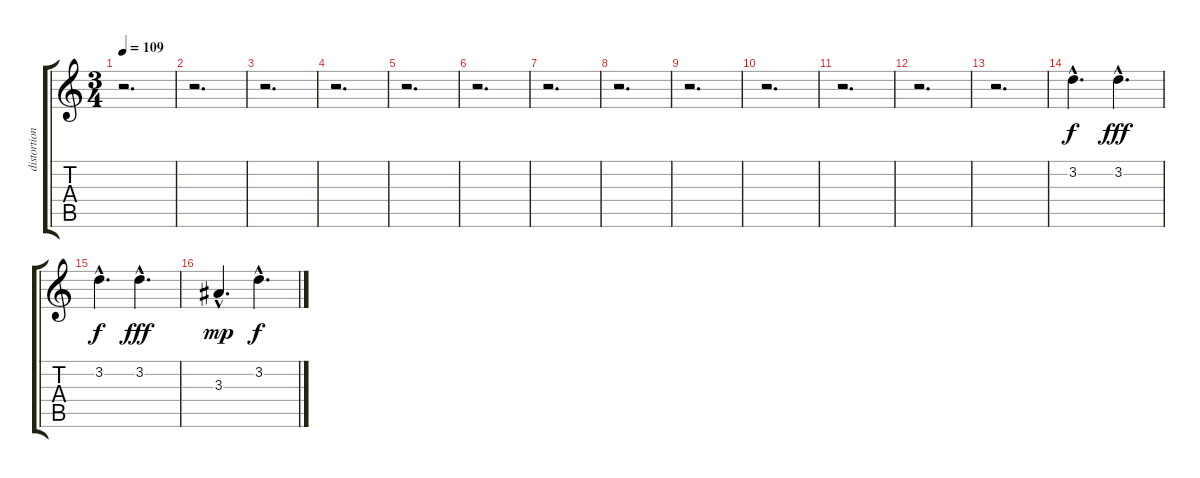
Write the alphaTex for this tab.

\track ("distortion" "distortion") {instrument overdrivenguitar}
\staff {score tabs}
\tuning (E4 B3 G3 D3 A2 E2) {hide}
\ts (3 4)
\tempo 109
\clef g2
\ks c
r.2{d dy f} |
r.2{d} |
r.2{d} |
r.2{d} |
r.2{d} |
r.2{d} |
r.2{d} |
r.2{d} |
r.2{d} |
r.2{d} |
r.2{d} |
r.2{d} |
r.2{d} |
3.2{hac}.4{d} 3.2{hac}.4{d dy fff} |
3.2{hac}.4{d dy f} 3.2{hac}.4{d dy fff} |
3.3{hac}.4{d dy mp} 3.2{hac}.4{d dy f}
